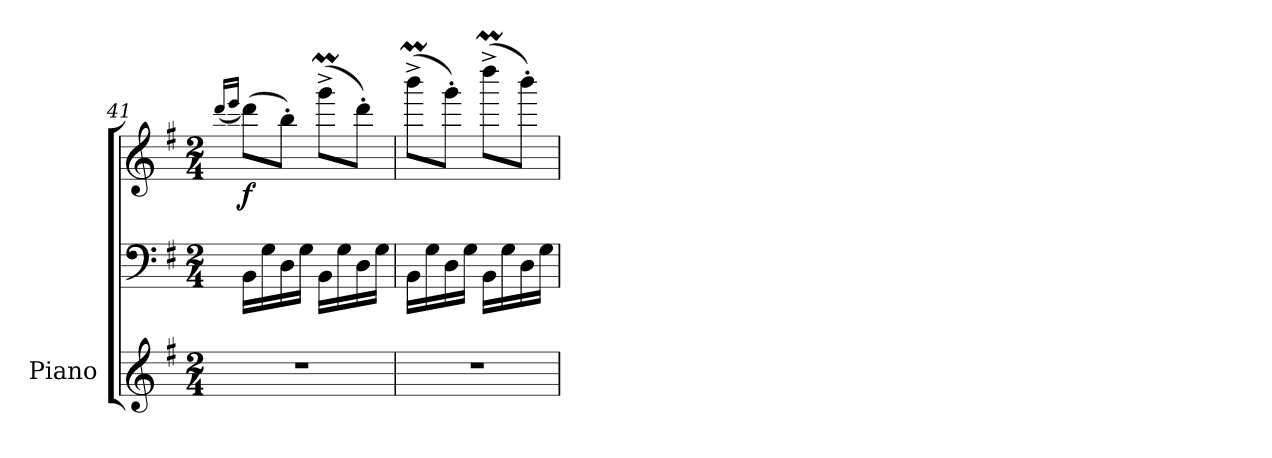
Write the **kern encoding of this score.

**kern	**kern	**kern	**dynam
*part1	*part1	*part1	*part1
*staff3	*staff2	*staff1	*staff1/2/3
*I"Piano	*	*	*
*I'Pno	*	*	*
!!LO:LB:g=z
*clefG2	*clefF4	*clefG2	*
*k[f#]	*k[f#]	*k[f#]	*
*M2/4	*M2/4	*M2/4	*
=41	=41	=41	=41
.	.	(<16qddd/LL	.
.	.	16qeee/JJ	.
!	!	!	!LO:DY:b
2r	16BB\LL	(>8ddd\L)	f
.	16G\	.	.
.	16D\	8bb'\J)	.
.	16G\JJ	.	.
.	16BB\LL	(>8gggM^<\L	.
.	16G\	.	.
.	16D\	8ddd'\J)	.
.	16G\JJ	.	.
=42	=42	=42	=42
2r	16BB\LL	(>8bbbm^<\L	.
.	16G\	.	.
.	16D\	8ggg'\J)	.
.	16G\JJ	.	.
.	16BB\LL	(>8ddddM^<\L	.
.	16G\	.	.
.	16D\	8bbb'\J)	.
.	16G\JJ	.	.
=	=	=	=
*-	*-	*-	*-
